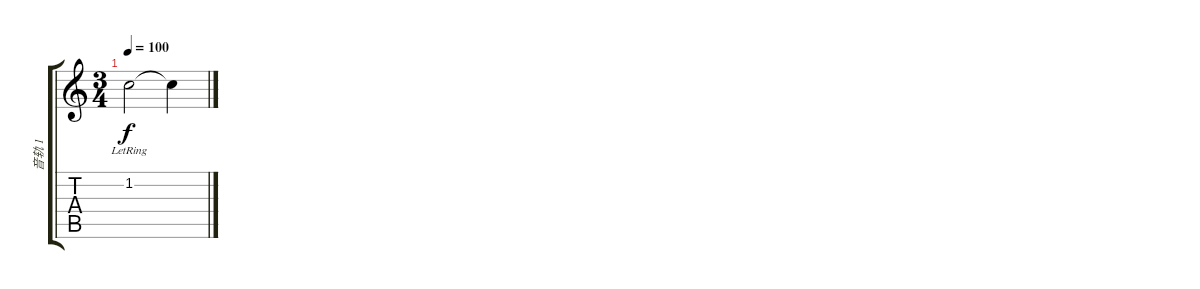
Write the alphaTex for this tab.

\track ("音轨 1" "音轨 1") {instrument acousticguitarsteel}
\staff {score tabs}
\tuning (E4 B3 G3 D3 A2 E2) {hide}
\ts (3 4)
\tempo 100
\clef g2
\ks c
1.2{lr}.2{dy f} 1.2{t}.4
